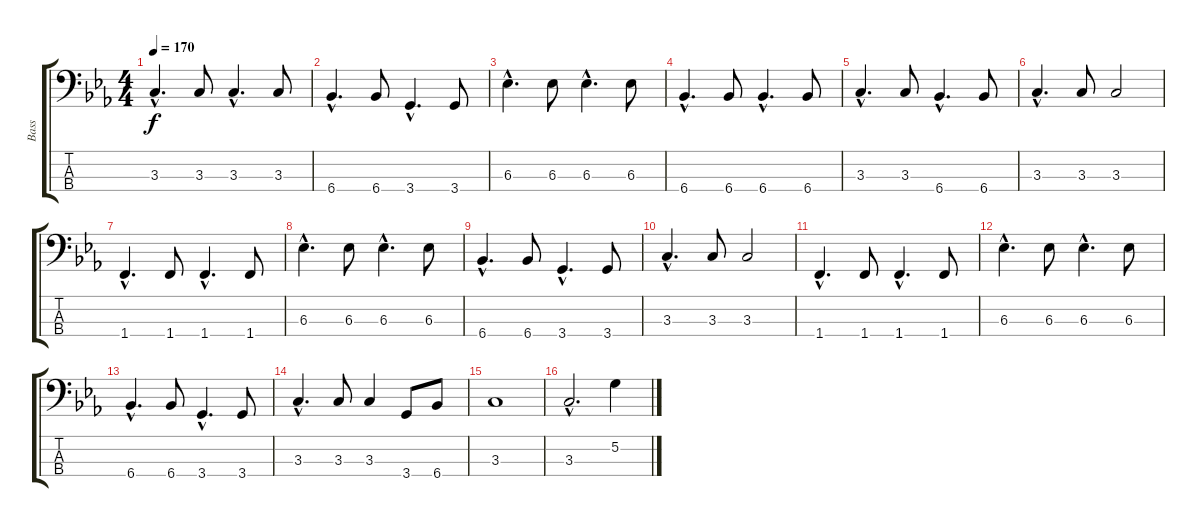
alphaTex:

\track ("Bass" "Bass") {instrument electricbassfinger}
\staff {score tabs}
\tuning (G2 D2 A1 E1) {hide}
\ts (4 4)
\tempo 170
\clef f4
\ks cminor
3.3{hac}.4{d dy f} 3.3.8 3.3{hac}.4{d} 3.3.8 |
6.4{hac}.4{d} 6.4.8 3.4{hac}.4{d} 3.4.8 |
6.3{hac}.4{d} 6.3.8 6.3{hac}.4{d} 6.3.8 |
6.4{hac}.4{d} 6.4.8 6.4{hac}.4{d} 6.4.8 |
3.3{hac}.4{d} 3.3.8 6.4{hac}.4{d} 6.4.8 |
3.3{hac}.4{d} 3.3.8 3.3.2 |
1.4{hac}.4{d} 1.4.8 1.4{hac}.4{d} 1.4.8 |
6.3{hac}.4{d} 6.3.8 6.3{hac}.4{d} 6.3.8 |
6.4{hac}.4{d} 6.4.8 3.4{hac}.4{d} 3.4.8 |
3.3{hac}.4{d} 3.3.8 3.3.2 |
1.4{hac}.4{d} 1.4.8 1.4{hac}.4{d} 1.4.8 |
6.3{hac}.4{d} 6.3.8 6.3{hac}.4{d} 6.3.8 |
6.4{hac}.4{d} 6.4.8 3.4{hac}.4{d} 3.4.8 |
3.3{hac}.4{d} 3.3.8 3.3.4 3.4.8 6.4.8 |
3.3.1 |
3.3{hac}.2{d} 5.2.4
